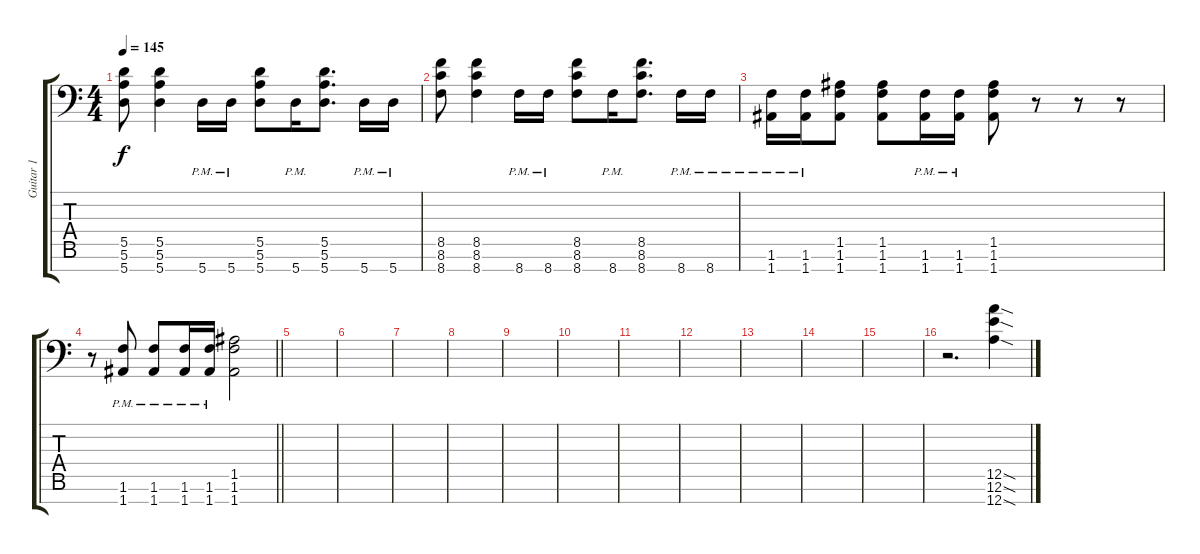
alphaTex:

\track ("Guitar 1" "Guitar 1") {instrument distortionguitar}
\staff {score tabs}
\tuning (E4 B3 G3 D3 A2 E2 A1) {hide}
\ts (4 4)
\tempo 145
\clef f4
\ks c
(5.5 5.6 5.7).8{dy f} (5.5 5.6 5.7).4 5.7{pm}.16 5.7{pm}.16 (5.5 5.6 5.7).8 5.7{pm}.16 (5.5 5.6 5.7).8{d} 5.7{pm}.16 5.7{pm}.16 |
(8.5 8.6 8.7).8 (8.5 8.6 8.7).4 8.7{pm}.16 8.7{pm}.16 (8.5 8.6 8.7).8 8.7{pm}.16 (8.5 8.6 8.7).8{d} 8.7{pm}.16 8.7{pm}.16 |
(1.6{pm} 1.7{pm}).16 (1.6{pm} 1.7{pm}).16 (1.5 1.6 1.7).8 (1.5 1.6 1.7).8 (1.6{pm} 1.7{pm}).16 (1.6{pm} 1.7{pm}).16 (1.5 1.6 1.7).8 r.8 r.8 r.8 |
\barLineRight lightlight
r.8 (1.6{pm} 1.7{pm}).8 (1.6{pm} 1.7{pm}).8 (1.6{pm} 1.7{pm}).16 (1.6{pm} 1.7{pm}).16 (1.5 1.6 1.7).2 |
\section ("" "")
|
|
|
|
|
|
|
|
|
|
|
r.2{d} (12.5{sod} 12.6{sod} 12.7{sod}).4
